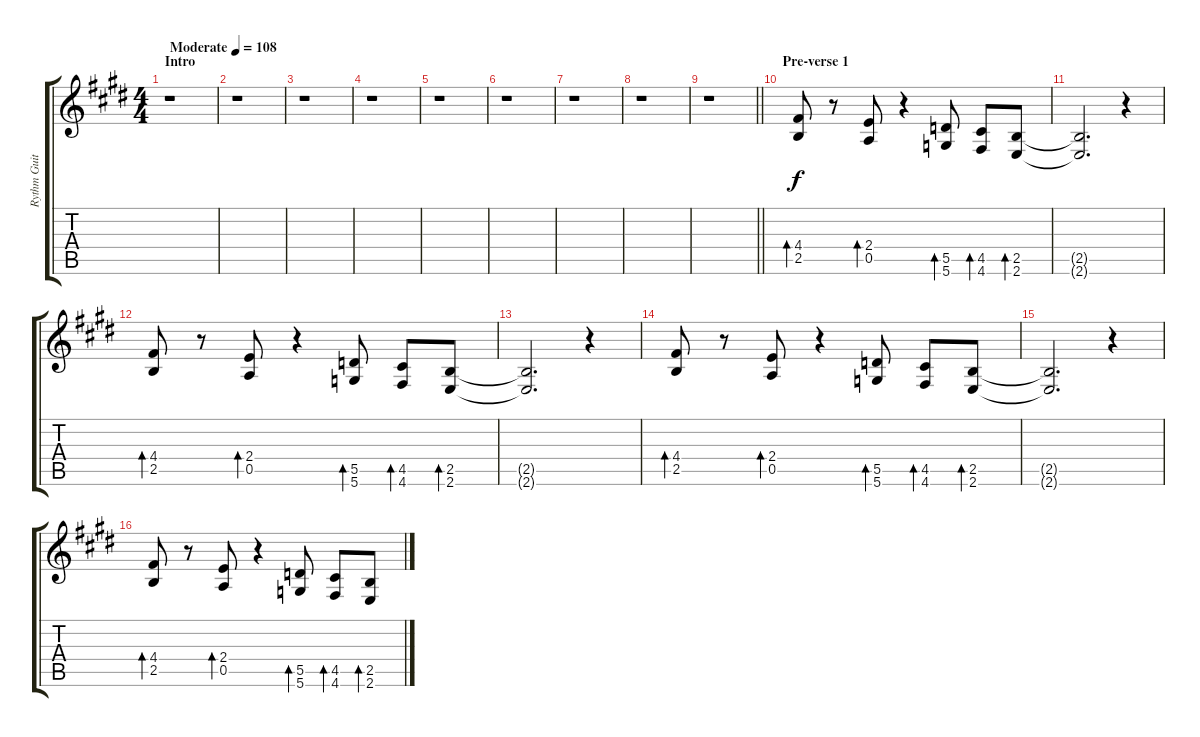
\track ("Rythm Guitar-left" "Rythm Guit") {instrument acousticguitarsteel}
\staff {score tabs}
\tuning (E4 B3 G3 D3 A2 D2) {hide}
\ts (4 4)
\section ("" "Intro")
\tempo (108 "Moderate")
\clef g2
\ks e
r.1{dy f instrument acousticguitarsteel} |
r.1 |
r.1 |
r.1 |
r.1 |
r.1 |
r.1 |
r.1 |
\barLineRight lightlight
r.1 |
\section ("" "Pre-verse 1")
(4.4 2.5).8{bd 120} r.8 (2.4 0.5).8{bd 120} r.4 (5.5 5.6).8{bd 60} (4.5 4.6).8{bd 60} (2.5 2.6).8{bd 60} |
(2.5{t} 2.6{t}).2{d} r.4 |
(4.4 2.5).8{bd 120} r.8 (2.4 0.5).8{bd 120} r.4 (5.5 5.6).8{bd 60} (4.5 4.6).8{bd 60} (2.5 2.6).8{bd 60} |
(2.5{t} 2.6{t}).2{d} r.4 |
(4.4 2.5).8{bd 120} r.8 (2.4 0.5).8{bd 120} r.4 (5.5 5.6).8{bd 60} (4.5 4.6).8{bd 60} (2.5 2.6).8{bd 60} |
(2.5{t} 2.6{t}).2{d} r.4 |
(4.4 2.5).8{bd 120} r.8 (2.4 0.5).8{bd 120} r.4 (5.5 5.6).8{bd 60} (4.5 4.6).8{bd 60} (2.5 2.6).8{bd 60}
